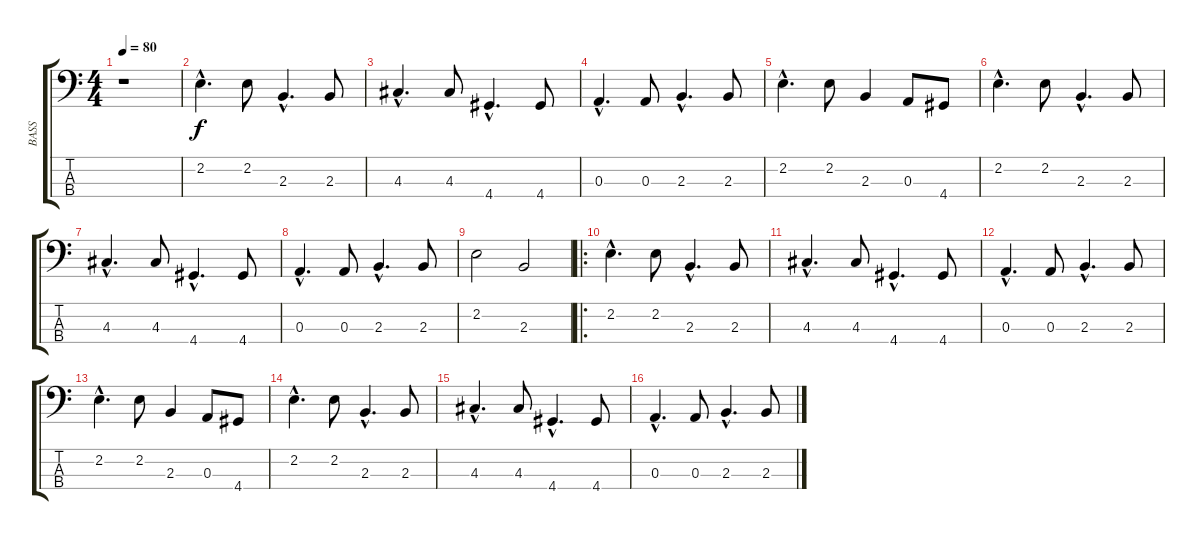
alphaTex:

\track ("BASS " "BASS ") {instrument electricbassfinger}
\staff {score tabs}
\tuning (G2 D2 A1 E1) {hide}
\ts (4 4)
\tempo 80
\clef f4
\ks c
r.1{dy f instrument electricbassfinger} |
2.2{hac}.4{d} 2.2.8 2.3{hac}.4{d} 2.3.8 |
4.3{hac}.4{d} 4.3.8 4.4{hac}.4{d} 4.4.8 |
0.3{hac}.4{d} 0.3.8 2.3{hac}.4{d} 2.3.8 |
2.2{hac}.4{d} 2.2.8 2.3.4 0.3.8 4.4.8 |
2.2{hac}.4{d} 2.2.8 2.3{hac}.4{d} 2.3.8 |
4.3{hac}.4{d} 4.3.8 4.4{hac}.4{d} 4.4.8 |
0.3{hac}.4{d} 0.3.8 2.3{hac}.4{d} 2.3.8 |
2.2.2 2.3.2 |
\ro
2.2{hac}.4{d} 2.2.8 2.3{hac}.4{d} 2.3.8 |
4.3{hac}.4{d} 4.3.8 4.4{hac}.4{d} 4.4.8 |
0.3{hac}.4{d} 0.3.8 2.3{hac}.4{d} 2.3.8 |
2.2{hac}.4{d} 2.2.8 2.3.4 0.3.8 4.4.8 |
2.2{hac}.4{d} 2.2.8 2.3{hac}.4{d} 2.3.8 |
4.3{hac}.4{d} 4.3.8 4.4{hac}.4{d} 4.4.8 |
0.3{hac}.4{d} 0.3.8 2.3{hac}.4{d} 2.3.8
